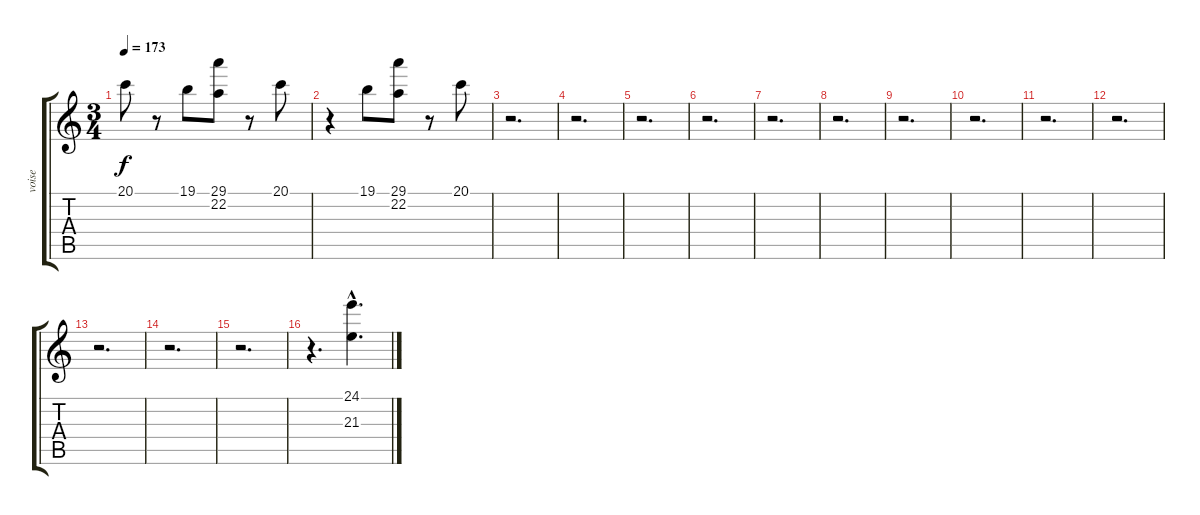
\track ("voise" "voise") {instrument choiraahs}
\staff {score tabs}
\tuning (E4 B3 G3 D3 A2 E2) {hide}
\ts (3 4)
\tempo 173
\clef g2
\ks c
20.1.8{dy f} r.8 19.1.8 (29.1 22.2).8 r.8 20.1.8 |
r.4 19.1.8 (29.1 22.2).8 r.8 20.1.8 |
r.2{d} |
r.2{d} |
r.2{d} |
r.2{d} |
r.2{d} |
r.2{d} |
r.2{d} |
r.2{d} |
r.2{d} |
r.2{d} |
r.2{d} |
r.2{d} |
r.2{d} |
r.4{d} (24.1{hac} 21.3{hac}).4{d}
